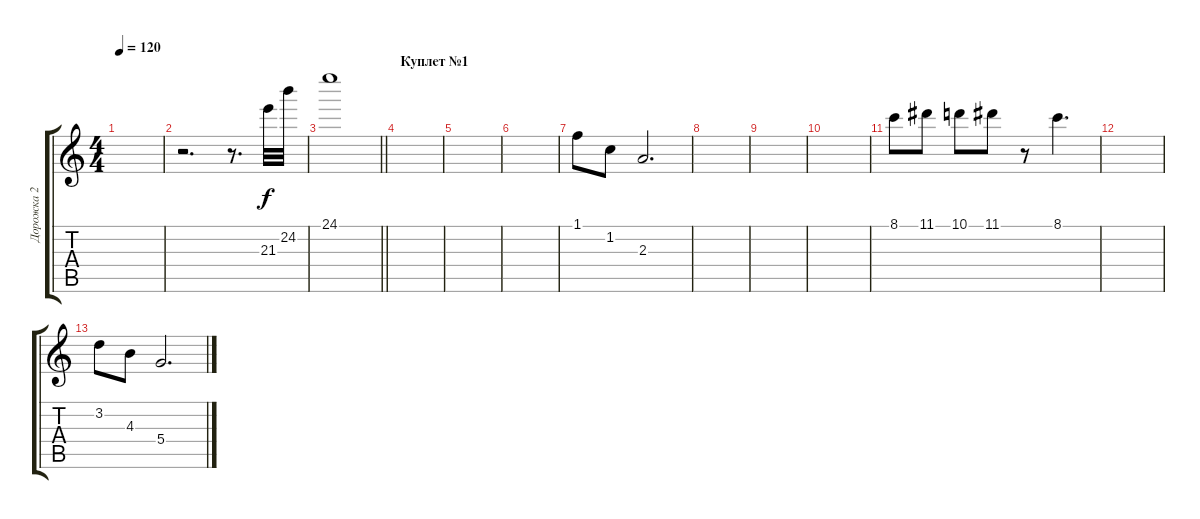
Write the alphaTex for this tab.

\track ("Дорожка 2" "Дорожка 2") {instrument acousticguitarsteel}
\staff {score tabs}
\tuning (E4 B3 G3 D3 A2 E2) {hide}
\ts (4 4)
\tempo 120
\clef g2
\ks c
|
r.2{d} r.8{d} 21.3.32 24.2.32 |
\barLineRight lightlight
24.1.1 |
\section ("" "Куплет №1")
|
|
|
1.1.8 1.2.8 2.3.2{d} |
|
|
|
8.1.8 11.1.8 10.1.8 11.1.8 r.8 8.1.4{d} |
|
3.2.8 4.3.8 5.4.2{d}
